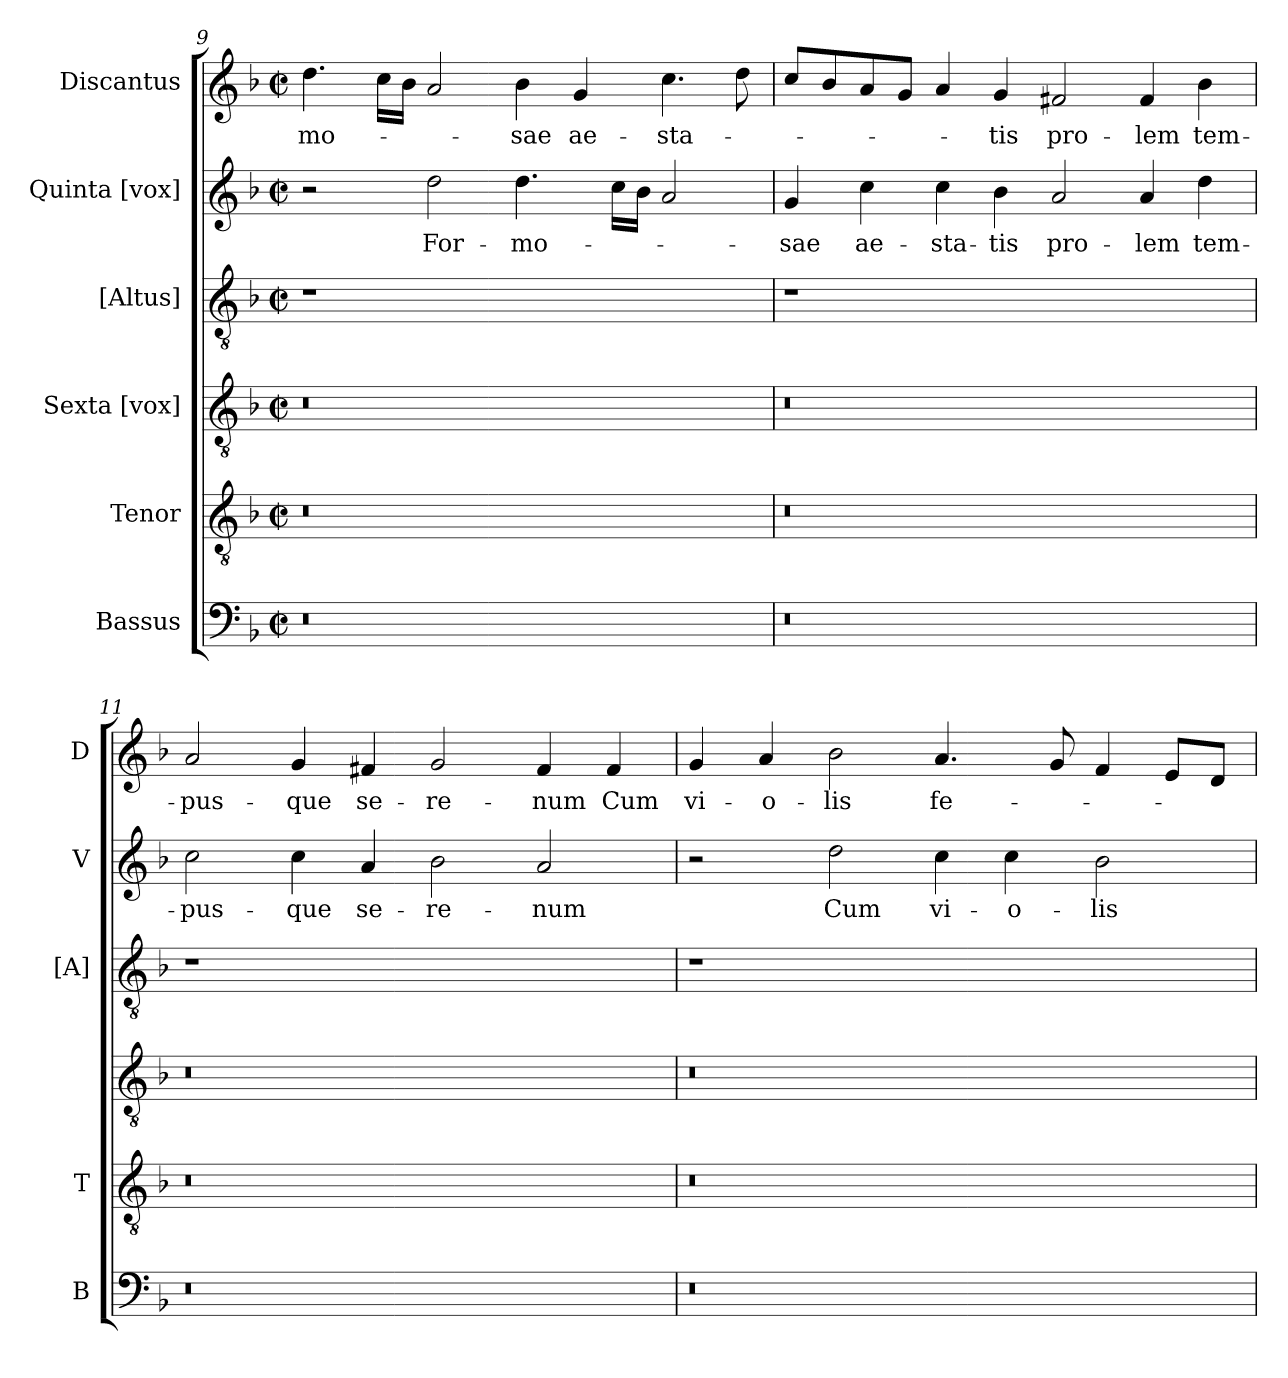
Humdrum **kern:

**kern	**kern	**kern	**kern	**kern	**text	**kern	**text
*part6	*part5	*part4	*part3	*part2	*part2	*part1	*part1
*staff6	*staff5	*staff4	*staff3	*staff2	*staff2	*staff1	*staff1
*I"Bassus	*I"Tenor	*I"Sexta [vox]	*I"[Altus]	*I"Quinta [vox]	*	*I"Discantus	*
*I'B	*I'T	*	*I'[A]	*I'V	*	*I'D	*
*clefF4	*clefGv2	*clefGv2	*clefGv2	*clefG2	*	*clefG2	*
*k[b-]	*k[b-]	*k[b-]	*k[b-]	*k[b-]	*	*k[b-]	*
*F:	*F:	*F:	*F:	*F:	*	*F:	*
*M2/2	*M2/2	*M2/2	*M2/2	*M2/2	*	*M2/2	*
*met(c|)	*met(c|)	*met(c|)	*met(c|)	*met(c|)	*	*met(c|)	*
=9	=9	=9	=9	=9	=9	=9	=9
0r	0r	0r	1r	2r	.	4.dd\	-mo-
.	.	.	.	.	.	16cc\LL	.
.	.	.	.	.	.	16b-\JJ	.
.	.	.	.	2dd\	For-	2a/	.
.	.	.	1ryy	4.dd\	-mo-	4b-\	-sae
.	.	.	.	.	.	4g/	ae-
.	.	.	.	16cc\LL	.	.	.
.	.	.	.	16b-\JJ	.	.	.
.	.	.	.	2a/	.	4.cc\	-sta-
.	.	.	.	.	.	8dd\	.
=10	=10	=10	=10	=10	=10	=10	=10
0r	0r	0r	1r	4g/	-sae	8cc/L	.
.	.	.	.	.	.	8b-/	.
.	.	.	.	4cc\	ae-	8a/	.
.	.	.	.	.	.	8g/J	.
.	.	.	.	4cc\	-sta-	4a/	.
.	.	.	.	4b-\	-tis	4g/	-tis
.	.	.	1ryy	2a/	pro-	2f#X/	pro-
.	.	.	.	4a/	-lem	4f#/	-lem
.	.	.	.	4dd\	tem-	4b-\	tem-
!!LO:PB:g=z
=11	=11	=11	=11	=11	=11	=11	=11
0r	0r	0r	1r	2cc\	-pus-	2a/	-pus-
.	.	.	.	4cc\	-que	4g/	-que
.	.	.	.	4a/	se-	4f#X/	se-
.	.	.	1ryy	2b-\	-re-	2g/	-re-
.	.	.	.	2a/	-num	4f#/	-num
.	.	.	.	.	.	4f#/	Cum
=12	=12	=12	=12	=12	=12	=12	=12
0r	0r	0r	1r	2r	.	4g/	vi-
.	.	.	.	.	.	4a/	-o-
.	.	.	.	2dd\	Cum	2b-\	-lis
.	.	.	1ryy	4cc\	vi-	4.a/	fe-
.	.	.	.	4cc\	-o-	.	.
.	.	.	.	.	.	8g/	.
.	.	.	.	2b-\	-lis	4f/	.
.	.	.	.	.	.	8e/L	.
.	.	.	.	.	.	8d/J	.
=	=	=	=	=	=	=	=
*-	*-	*-	*-	*-	*-	*-	*-
